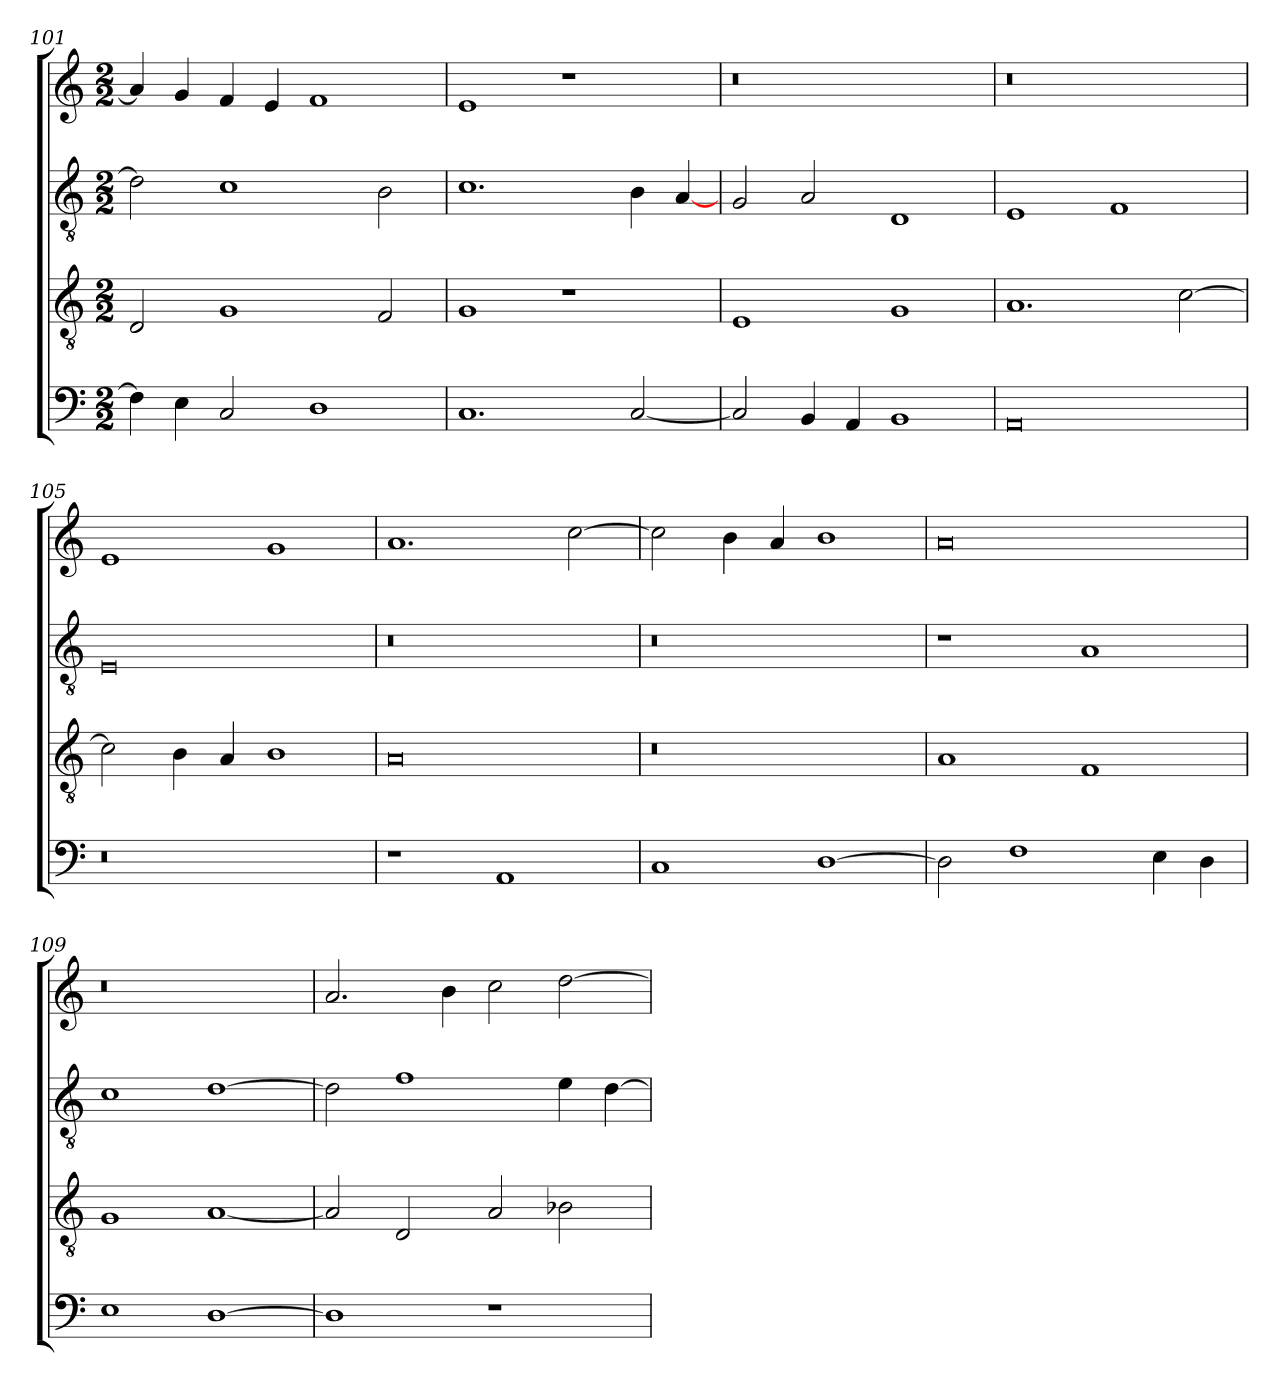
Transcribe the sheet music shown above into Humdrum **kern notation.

**kern	**kern	**kern	**kern
*part4	*part3	*part2	*part1
*staff4	*staff3	*staff2	*staff1
*clefF4	*clefGv2	*clefGv2	*clefG2
*k[]	*k[]	*k[]	*k[]
*M2/2	*M2/2	*M2/2	*M2/2
=101	=101	=101	=101
4F\]	2D/	2d\]	4a/]
4E\	.	.	4g/
2C/	1G	1c	4f/
.	.	.	4e/
1D	.	.	1f
.	2F/	2B\	.
=102	=102	=102	=102
1.C	1G	1.c	1e
.	1r	.	1r
[2C/	.	4B\	.
.	.	[4A/	.
=103	=103	=103	=103
2C/]	1E	2G/	0r
4BB/	.	2A/	.
4AA/	.	.	.
1BB	1G	1D	.
=104	=104	=104	=104
0AA	1.A	1E	0r
.	.	1F	.
.	[2c\	.	.
=105	=105	=105	=105
0r	2c\]	0E	1e
.	4B\	.	.
.	4A/	.	.
.	1B	.	1g
=106	=106	=106	=106
1r	0A	0r	1.a
1AA	.	.	.
.	.	.	[2cc\
=107	=107	=107	=107
1C	0r	0r	2cc\]
.	.	.	4b\
.	.	.	4a/
[1D	.	.	1b
=108	=108	=108	=108
2D\]	1A	1r	0a
1F	.	.	.
.	1F	1A	.
4E\	.	.	.
4D\	.	.	.
=109	=109	=109	=109
1E	1G	1c	0r
[1D	[1A	[1d	.
=110	=110	=110	=110
1D]	2A/]	2d\]	2.a/
.	2D/	1f	.
.	.	.	4b\
1r	2A/	.	2cc\
.	2B-X\	4e\	[2dd\
.	.	[4d\	.
=	=	=	=
*-	*-	*-	*-
